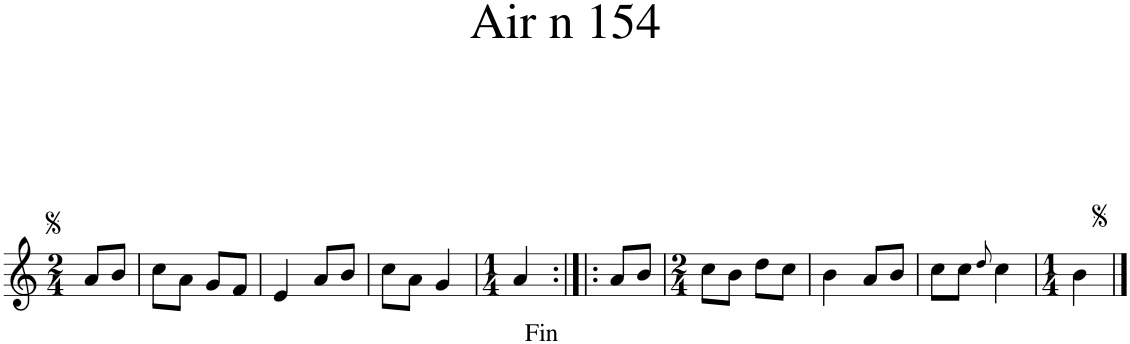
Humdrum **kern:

**kern
*part1
*staff1
*I"Piano
*I'Pno.
*clefG2
*k[]
*M2/4
=1
8a/L
8b/J
=2
8cc\L
8a\J
8g/L
8f/J
=3
4e/
8a/L
8b/J
=4
8cc\L
8a\J
4g/
=5
*M1/4
4a/
!LO:TX:b:t=Fin
=6:|!|:
8a/L
8b/J
=7
*M2/4
8cc\L
8b\J
8dd\L
8cc\J
=8
4b\
8a/L
8b/J
=9
8cc\L
8cc\J
8qdd/
4cc\
=10
*M1/4
4b\
==
*-
